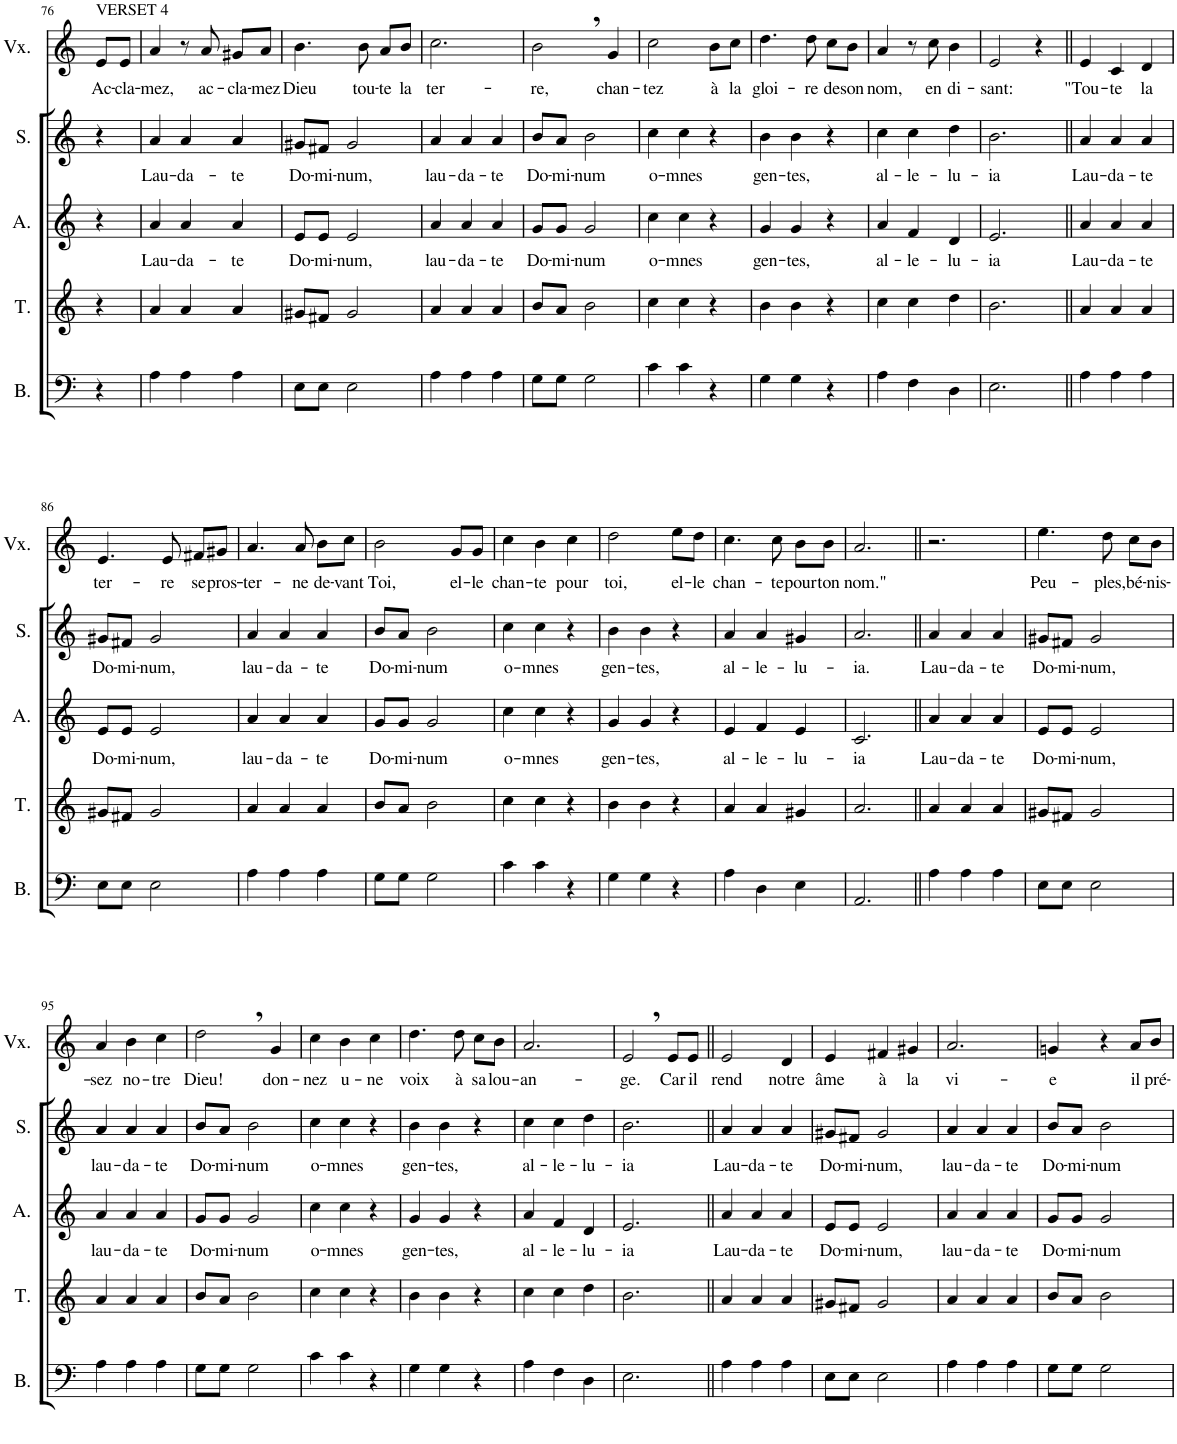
**kern	**kern	**kern	**text	**kern	**text	**kern	**text
*part5	*part4	*part3	*part3	*part2	*part2	*part1	*part1
*staff5	*staff4	*staff3	*staff3	*staff2	*staff2	*staff1	*staff1
*I"Bass	*I"Tenor	*I"Alto	*	*I"Soprano	*	*I"Voix	*
*I'B.	*I'T.	*I'A.	*	*I'S.	*	*I'Vx.	*
!!LO:PB:g=z
*clefF4	*clefG2	*clefG2	*	*clefG2	*	*clefG2	*
*k[]	*k[]	*k[]	*	*k[]	*	*k[]	*
*M3/4	*M3/4	*M3/4	*	*M3/4	*	*M3/4	*
=76	=76	=76	=76	=76	=76	=76	=76
!	!	!	!	!	!	!LO:TX:a:t=VERSET 4	!
!	!	!	!	!	!	!	!LO:LY:b
4r	4r	4r	.	4r	.	8e/L	Ac-
!	!	!	!	!	!	!	!LO:LY:b
.	.	.	.	.	.	8e/J	-cla-
=77	=77	=77	=77	=77	=77	=77	=77
!	!	!	!LO:LY:b	!	!LO:LY:b	!	!LO:LY:b
4A\	4a/	4a/	Lau-	4a/	Lau-	4a/	-mez,
!	!	!	!LO:LY:b	!	!LO:LY:b	!	!
4A\	4a/	4a/	-da-	4a/	-da-	8r	.
!	!	!	!	!	!	!	!LO:LY:b
.	.	.	.	.	.	8a/	ac-
!	!	!	!LO:LY:b	!	!LO:LY:b	!	!LO:LY:b
4A\	4a/	4a/	-te	4a/	-te	8g#X/L	-cla-
!	!	!	!	!	!	!	!LO:LY:b
.	.	.	.	.	.	8a/J	-mez
=78	=78	=78	=78	=78	=78	=78	=78
!	!	!	!LO:LY:b	!	!LO:LY:b	!	!LO:LY:b
8E\L	8g#X/L	8e/L	Do-	8g#X/L	Do-	4.b\	Dieu
!	!	!	!LO:LY:b	!	!LO:LY:b	!	!
8E\J	8f#X/J	8e/J	-mi-	8f#X/J	-mi-	.	.
!	!	!	!LO:LY:b	!	!LO:LY:b	!	!
2E\	2g#/	2e/	-num,	2g#/	-num,	.	.
!	!	!	!	!	!	!	!LO:LY:b
.	.	.	.	.	.	8b\	tou-
!	!	!	!	!	!	!	!LO:LY:b
.	.	.	.	.	.	8a/L	-te
!	!	!	!	!	!	!	!LO:LY:b
.	.	.	.	.	.	8b/J	la
=79	=79	=79	=79	=79	=79	=79	=79
!	!	!	!LO:LY:b	!	!LO:LY:b	!	!LO:LY:b
4A\	4a/	4a/	lau-	4a/	lau-	2.cc\	ter-
!	!	!	!LO:LY:b	!	!LO:LY:b	!	!
4A\	4a/	4a/	-da-	4a/	-da-	.	.
!	!	!	!LO:LY:b	!	!LO:LY:b	!	!
4A\	4a/	4a/	-te	4a/	-te	.	.
=80	=80	=80	=80	=80	=80	=80	=80
!	!	!	!LO:LY:b	!	!LO:LY:b	!	!LO:LY:b
8G\L	8b/L	8g/L	Do-	8b/L	Do-	2b,\	-re,
!	!	!	!LO:LY:b	!	!LO:LY:b	!	!
8G\J	8a/J	8g/J	-mi-	8a/J	-mi-	.	.
!	!	!	!LO:LY:b	!	!LO:LY:b	!	!
2G\	2b\	2g/	-num	2b\	-num	.	.
!	!	!	!	!	!	!	!LO:LY:b
.	.	.	.	.	.	4g/	chan-
=81	=81	=81	=81	=81	=81	=81	=81
!	!	!	!LO:LY:b	!	!LO:LY:b	!	!LO:LY:b
4c\	4cc\	4cc\	o-	4cc\	o-	2cc\	-tez
!	!	!	!LO:LY:b	!	!LO:LY:b	!	!
4c\	4cc\	4cc\	-mnes	4cc\	-mnes	.	.
!	!	!	!	!	!	!	!LO:LY:b
4r	4r	4r	.	4r	.	8b\L	à
!	!	!	!	!	!	!	!LO:LY:b
.	.	.	.	.	.	8cc\J	la
=82	=82	=82	=82	=82	=82	=82	=82
!	!	!	!LO:LY:b	!	!LO:LY:b	!	!LO:LY:b
4G\	4b\	4g/	gen-	4b\	gen-	4.dd\	gloi-
!	!	!	!LO:LY:b	!	!LO:LY:b	!	!
4G\	4b\	4g/	-tes,	4b\	-tes,	.	.
!	!	!	!	!	!	!	!LO:LY:b
.	.	.	.	.	.	8dd\	-re
!	!	!	!	!	!	!	!LO:LY:b
4r	4r	4r	.	4r	.	8cc\L	de
!	!	!	!	!	!	!	!LO:LY:b
.	.	.	.	.	.	8b\J	son
=83	=83	=83	=83	=83	=83	=83	=83
!	!	!	!LO:LY:b	!	!LO:LY:b	!	!LO:LY:b
4A\	4cc\	4a/	al-	4cc\	al-	4a/	nom,
!	!	!	!LO:LY:b	!	!LO:LY:b	!	!
4F\	4cc\	4f/	-le-	4cc\	-le-	8r	.
!	!	!	!	!	!	!	!LO:LY:b
.	.	.	.	.	.	8cc\	en
!	!	!	!LO:LY:b	!	!LO:LY:b	!	!LO:LY:b
4D\	4dd\	4d/	-lu-	4dd\	-lu-	4b\	di-
=84	=84	=84	=84	=84	=84	=84	=84
!	!	!	!LO:LY:b	!	!LO:LY:b	!	!LO:LY:b
2.E\	2.b\	2.e/	-ia	2.b\	-ia	2e/	-sant:
.	.	.	.	.	.	4r	.
=85||	=85||	=85||	=85||	=85||	=85||	=85||	=85||
!	!	!	!LO:LY:b	!	!LO:LY:b	!	!LO:LY:b
4A\	4a/	4a/	Lau-	4a/	Lau-	4e/	"Tou-
!	!	!	!LO:LY:b	!	!LO:LY:b	!	!LO:LY:b
4A\	4a/	4a/	-da-	4a/	-da-	4c/	-te
!	!	!	!LO:LY:b	!	!LO:LY:b	!	!LO:LY:b
4A\	4a/	4a/	-te	4a/	-te	4d/	la
!!LO:LB:g=z
=86	=86	=86	=86	=86	=86	=86	=86
!	!	!	!LO:LY:b	!	!LO:LY:b	!	!LO:LY:b
8E\L	8g#X/L	8e/L	Do-	8g#X/L	Do-	4.e/	ter-
!	!	!	!LO:LY:b	!	!LO:LY:b	!	!
8E\J	8f#X/J	8e/J	-mi-	8f#X/J	-mi-	.	.
!	!	!	!LO:LY:b	!	!LO:LY:b	!	!
2E\	2g#/	2e/	-num,	2g#/	-num,	.	.
!	!	!	!	!	!	!	!LO:LY:b
.	.	.	.	.	.	8e/	-re
!	!	!	!	!	!	!	!LO:LY:b
.	.	.	.	.	.	8f#X/L	se
!	!	!	!	!	!	!	!LO:LY:b
.	.	.	.	.	.	8g#X/J	pros-
=87	=87	=87	=87	=87	=87	=87	=87
!	!	!	!LO:LY:b	!	!LO:LY:b	!	!LO:LY:b
4A\	4a/	4a/	lau-	4a/	lau-	4.a/	-ter-
!	!	!	!LO:LY:b	!	!LO:LY:b	!	!
4A\	4a/	4a/	-da-	4a/	-da-	.	.
!	!	!	!	!	!	!	!LO:LY:b
.	.	.	.	.	.	8a/	-ne
!	!	!	!LO:LY:b	!	!LO:LY:b	!	!LO:LY:b
4A\	4a/	4a/	-te	4a/	-te	8b\L	de-
!	!	!	!	!	!	!	!LO:LY:b
.	.	.	.	.	.	8cc\J	-vant
=88	=88	=88	=88	=88	=88	=88	=88
!	!	!	!LO:LY:b	!	!LO:LY:b	!	!LO:LY:b
8G\L	8b/L	8g/L	Do-	8b/L	Do-	2b\	Toi,
!	!	!	!LO:LY:b	!	!LO:LY:b	!	!
8G\J	8a/J	8g/J	-mi-	8a/J	-mi-	.	.
!	!	!	!LO:LY:b	!	!LO:LY:b	!	!
2G\	2b\	2g/	-num	2b\	-num	.	.
!	!	!	!	!	!	!	!LO:LY:b
.	.	.	.	.	.	8g/L	el-
!	!	!	!	!	!	!	!LO:LY:b
.	.	.	.	.	.	8g/J	-le
=89	=89	=89	=89	=89	=89	=89	=89
!	!	!	!LO:LY:b	!	!LO:LY:b	!	!LO:LY:b
4c\	4cc\	4cc\	o-	4cc\	o-	4cc\	chan-
!	!	!	!LO:LY:b	!	!LO:LY:b	!	!LO:LY:b
4c\	4cc\	4cc\	-mnes	4cc\	-mnes	4b\	-te
!	!	!	!	!	!	!	!LO:LY:b
4r	4r	4r	.	4r	.	4cc\	pour
=90	=90	=90	=90	=90	=90	=90	=90
!	!	!	!LO:LY:b	!	!LO:LY:b	!	!LO:LY:b
4G\	4b\	4g/	gen-	4b\	gen-	2dd\	toi,
!	!	!	!LO:LY:b	!	!LO:LY:b	!	!
4G\	4b\	4g/	-tes,	4b\	-tes,	.	.
!	!	!	!	!	!	!	!LO:LY:b
4r	4r	4r	.	4r	.	8ee\L	el-
!	!	!	!	!	!	!	!LO:LY:b
.	.	.	.	.	.	8dd\J	-le
=91	=91	=91	=91	=91	=91	=91	=91
!	!	!	!LO:LY:b	!	!LO:LY:b	!	!LO:LY:b
4A\	4a/	4e/	al-	4a/	al-	4.cc\	chan-
!	!	!	!LO:LY:b	!	!LO:LY:b	!	!
4D\	4a/	4f/	-le-	4a/	-le-	.	.
!	!	!	!	!	!	!	!LO:LY:b
.	.	.	.	.	.	8cc\	-te
!	!	!	!LO:LY:b	!	!LO:LY:b	!	!LO:LY:b
4E\	4g#X/	4e/	-lu-	4g#X/	-lu-	8b\L	pour
!	!	!	!	!	!	!	!LO:LY:b
.	.	.	.	.	.	8b\J	ton
=92	=92	=92	=92	=92	=92	=92	=92
!	!	!	!LO:LY:b	!	!LO:LY:b	!	!LO:LY:b
2.AA/	2.a/	2.c/	-ia	2.a/	-ia.	2.a/	nom."
=93||	=93||	=93||	=93||	=93||	=93||	=93||	=93||
!	!	!	!LO:LY:b	!	!LO:LY:b	!	!
4A\	4a/	4a/	Lau-	4a/	Lau-	2.r	.
!	!	!	!LO:LY:b	!	!LO:LY:b	!	!
4A\	4a/	4a/	-da-	4a/	-da-	.	.
!	!	!	!LO:LY:b	!	!LO:LY:b	!	!
4A\	4a/	4a/	-te	4a/	-te	.	.
=94	=94	=94	=94	=94	=94	=94	=94
!	!	!	!LO:LY:b	!	!LO:LY:b	!	!LO:LY:b
8E\L	8g#X/L	8e/L	Do-	8g#X/L	Do-	4.ee\	Peu-
!	!	!	!LO:LY:b	!	!LO:LY:b	!	!
8E\J	8f#X/J	8e/J	-mi-	8f#X/J	-mi-	.	.
!	!	!	!LO:LY:b	!	!LO:LY:b	!	!
2E\	2g#/	2e/	-num,	2g#/	-num,	.	.
!	!	!	!	!	!	!	!LO:LY:b
.	.	.	.	.	.	8dd\	-ples,
!	!	!	!	!	!	!	!LO:LY:b
.	.	.	.	.	.	8cc\L	bé-
!	!	!	!	!	!	!	!LO:LY:b
.	.	.	.	.	.	8b\J	-nis-
!!LO:LB:g=z
=95	=95	=95	=95	=95	=95	=95	=95
!	!	!	!LO:LY:b	!	!LO:LY:b	!	!LO:LY:b
4A\	4a/	4a/	lau-	4a/	lau-	4a/	-sez
!	!	!	!LO:LY:b	!	!LO:LY:b	!	!LO:LY:b
4A\	4a/	4a/	-da-	4a/	-da-	4b\	no-
!	!	!	!LO:LY:b	!	!LO:LY:b	!	!LO:LY:b
4A\	4a/	4a/	-te	4a/	-te	4cc\	-tre
=96	=96	=96	=96	=96	=96	=96	=96
!	!	!	!LO:LY:b	!	!LO:LY:b	!	!LO:LY:b
8G\L	8b/L	8g/L	Do-	8b/L	Do-	2dd,\	Dieu!
!	!	!	!LO:LY:b	!	!LO:LY:b	!	!
8G\J	8a/J	8g/J	-mi-	8a/J	-mi-	.	.
!	!	!	!LO:LY:b	!	!LO:LY:b	!	!
2G\	2b\	2g/	-num	2b\	-num	.	.
!	!	!	!	!	!	!	!LO:LY:b
.	.	.	.	.	.	4g/	don-
=97	=97	=97	=97	=97	=97	=97	=97
!	!	!	!LO:LY:b	!	!LO:LY:b	!	!LO:LY:b
4c\	4cc\	4cc\	o-	4cc\	o-	4cc\	-nez
!	!	!	!LO:LY:b	!	!LO:LY:b	!	!LO:LY:b
4c\	4cc\	4cc\	-mnes	4cc\	-mnes	4b\	u-
!	!	!	!	!	!	!	!LO:LY:b
4r	4r	4r	.	4r	.	4cc\	-ne
=98	=98	=98	=98	=98	=98	=98	=98
!	!	!	!LO:LY:b	!	!LO:LY:b	!	!LO:LY:b
4G\	4b\	4g/	gen-	4b\	gen-	4.dd\	voix
!	!	!	!LO:LY:b	!	!LO:LY:b	!	!
4G\	4b\	4g/	-tes,	4b\	-tes,	.	.
!	!	!	!	!	!	!	!LO:LY:b
.	.	.	.	.	.	8dd\	à
!	!	!	!	!	!	!	!LO:LY:b
4r	4r	4r	.	4r	.	8cc\L	sa
!	!	!	!	!	!	!	!LO:LY:b
.	.	.	.	.	.	8b\J	lou-
=99	=99	=99	=99	=99	=99	=99	=99
!	!	!	!LO:LY:b	!	!LO:LY:b	!	!LO:LY:b
4A\	4cc\	4a/	al-	4cc\	al-	2.a/	-an-
!	!	!	!LO:LY:b	!	!LO:LY:b	!	!
4F\	4cc\	4f/	-le-	4cc\	-le-	.	.
!	!	!	!LO:LY:b	!	!LO:LY:b	!	!
4D\	4dd\	4d/	-lu-	4dd\	-lu-	.	.
=100	=100	=100	=100	=100	=100	=100	=100
!	!	!	!LO:LY:b	!	!LO:LY:b	!	!LO:LY:b
2.E\	2.b\	2.e/	-ia	2.b\	-ia	2e,/	-ge.
!	!	!	!	!	!	!	!LO:LY:b
.	.	.	.	.	.	8e/L	Car
!	!	!	!	!	!	!	!LO:LY:b
.	.	.	.	.	.	8e/J	il
=101||	=101||	=101||	=101||	=101||	=101||	=101||	=101||
!	!	!	!LO:LY:b	!	!LO:LY:b	!	!LO:LY:b
4A\	4a/	4a/	Lau-	4a/	Lau-	2e/	rend
!	!	!	!LO:LY:b	!	!LO:LY:b	!	!
4A\	4a/	4a/	-da-	4a/	-da-	.	.
!	!	!	!LO:LY:b	!	!LO:LY:b	!	!LO:LY:b
4A\	4a/	4a/	-te	4a/	-te	4d/	notre
=102	=102	=102	=102	=102	=102	=102	=102
!	!	!	!LO:LY:b	!	!LO:LY:b	!	!LO:LY:b
8E\L	8g#X/L	8e/L	Do-	8g#X/L	Do-	4e/	âme
!	!	!	!LO:LY:b	!	!LO:LY:b	!	!
8E\J	8f#X/J	8e/J	-mi-	8f#X/J	-mi-	.	.
!	!	!	!LO:LY:b	!	!LO:LY:b	!	!LO:LY:b
2E\	2g#/	2e/	-num,	2g#/	-num,	4f#X/	à
!	!	!	!	!	!	!	!LO:LY:b
.	.	.	.	.	.	4g#X/	la
=103	=103	=103	=103	=103	=103	=103	=103
!	!	!	!LO:LY:b	!	!LO:LY:b	!	!LO:LY:b
4A\	4a/	4a/	lau-	4a/	lau-	2.a/	vi-
!	!	!	!LO:LY:b	!	!LO:LY:b	!	!
4A\	4a/	4a/	-da-	4a/	-da-	.	.
!	!	!	!LO:LY:b	!	!LO:LY:b	!	!
4A\	4a/	4a/	-te	4a/	-te	.	.
=104	=104	=104	=104	=104	=104	=104	=104
!	!	!	!LO:LY:b	!	!LO:LY:b	!	!LO:LY:b
8G\L	8b/L	8g/L	Do-	8b/L	Do-	4gn/	-e
!	!	!	!LO:LY:b	!	!LO:LY:b	!	!
8G\J	8a/J	8g/J	-mi-	8a/J	-mi-	.	.
!	!	!	!LO:LY:b	!	!LO:LY:b	!	!
2G\	2b\	2g/	-num	2b\	-num	4r	.
!	!	!	!	!	!	!	!LO:LY:b
.	.	.	.	.	.	8a/L	il
!	!	!	!	!	!	!	!LO:LY:b
.	.	.	.	.	.	8b/J	pré-
=	=	=	=	=	=	=	=
*-	*-	*-	*-	*-	*-	*-	*-
